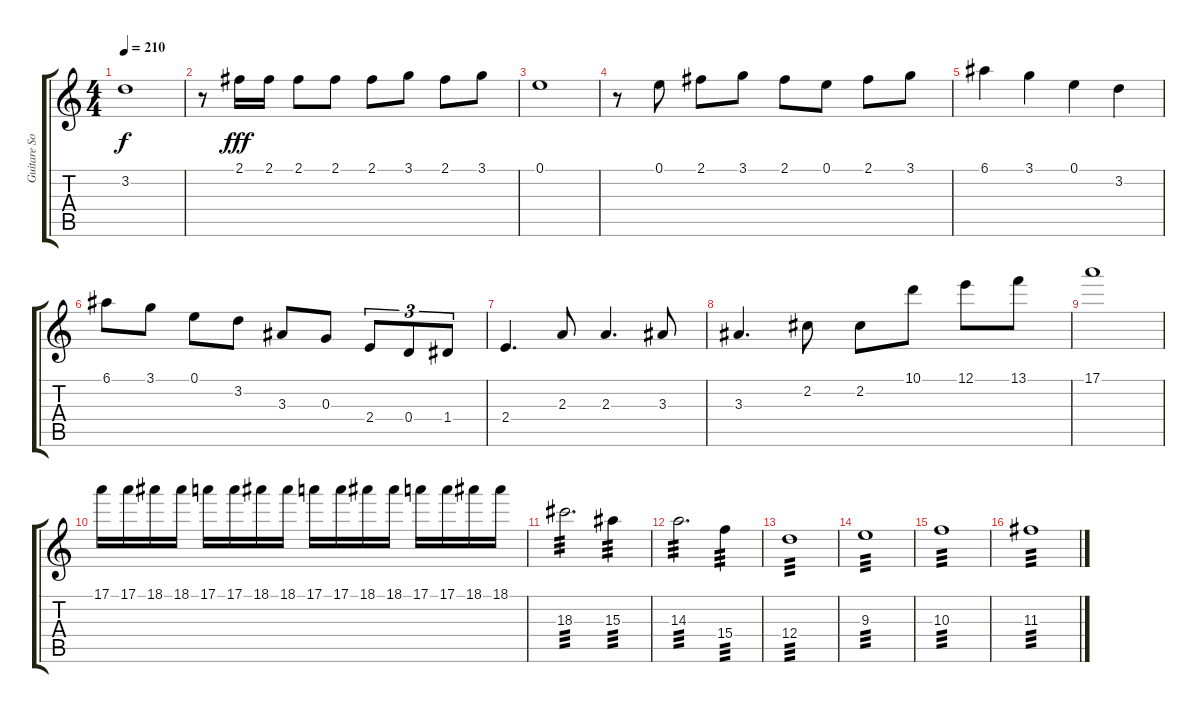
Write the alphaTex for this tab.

\track ("Guitare Solo" "Guitare So") {instrument acousticguitarsteel}
\staff {score tabs}
\tuning (E4 B3 G3 D3 A2 D2) {hide}
\ts (4 4)
\tempo 210
\clef g2
\ks c
3.2.1{dy f} |
r.8 2.1.16{dy fff} 2.1.16 2.1.8 2.1.8 2.1.8 3.1.8 2.1.8 3.1.8 |
0.1.1 |
r.8 0.1.8 2.1.8 3.1.8 2.1.8 0.1.8 2.1.8 3.1.8 |
6.1.4 3.1.4 0.1.4 3.2.4 |
6.1.8 3.1.8 0.1.8 3.2.8 3.3.8 0.3.8 2.4.8{tu (3 2)} 0.4.8{tu (3 2)} 1.4.8{tu (3 2)} |
2.4.4{d} 2.3.8 2.3.4{d} 3.3.8 |
3.3.4{d} 2.2.8 2.2.8 10.1.8 12.1.8 13.1.8 |
17.1.1 |
17.1.16 17.1.16 18.1.16 18.1.16 17.1.16 17.1.16 18.1.16 18.1.16 17.1.16 17.1.16 18.1.16 18.1.16 17.1.16 17.1.16 18.1.16 18.1.16 |
18.3.2{d tp 3} 15.3.4{tp 3} |
14.3.2{d tp 3} 15.4.4{tp 3} |
12.4.1{tp 3} |
9.3.1{tp 3} |
10.3.1{tp 3} |
11.3.1{tp 3}
